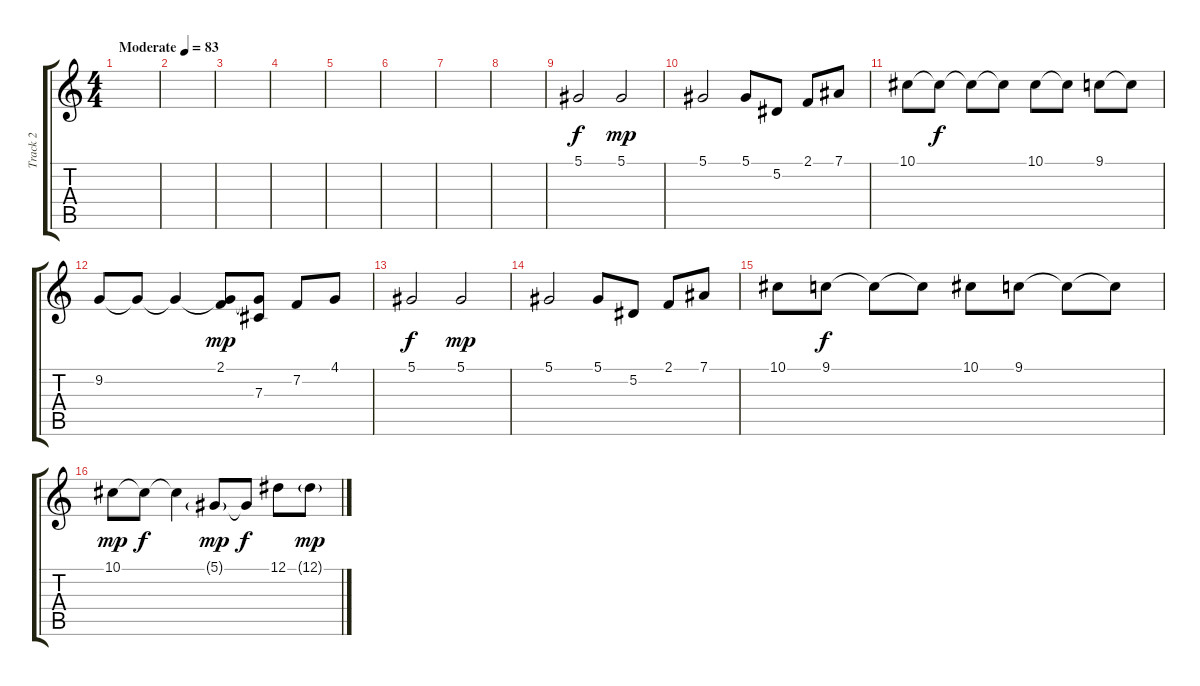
\track ("Track 2" "Track 2") {instrument brightacousticpiano}
\staff {score tabs}
\tuning (Eb4 Bb3 Gb3 Db3 Ab2 Eb2) {hide}
\ts (4 4)
\tempo (83 "Moderate")
\clef g2
\ks c
|
|
|
|
|
|
|
|
5.1.2 5.1.2{dy mp} |
5.1.2 5.1.8 5.2.8 2.1.8 7.1.8 |
10.1.8 10.1{t}.8{dy f} 10.1{t}.8 10.1{t}.8 10.1.8 10.1{t}.8 9.1.8 9.1{t}.8 |
9.2.8 9.2{t}.8 9.2{t}.4 (2.1 9.2{t}).8{dy mp} (9.2{t} 7.3).8 7.2.8 4.1.8 |
5.1.2{dy f} 5.1.2{dy mp} |
5.1.2 5.1.8 5.2.8 2.1.8 7.1.8 |
10.1.8 9.1.8{dy f} 9.1{t}.8 9.1{t}.8 10.1.8 9.1.8 9.1{t}.8 9.1{t}.8 |
10.1.8{dy mp} 10.1{t}.8{dy f} 10.1{t}.4 5.1{g}.8{dy mp} 5.1{t}.8{dy f} 12.1.8 12.1{g}.8{dy mp}
